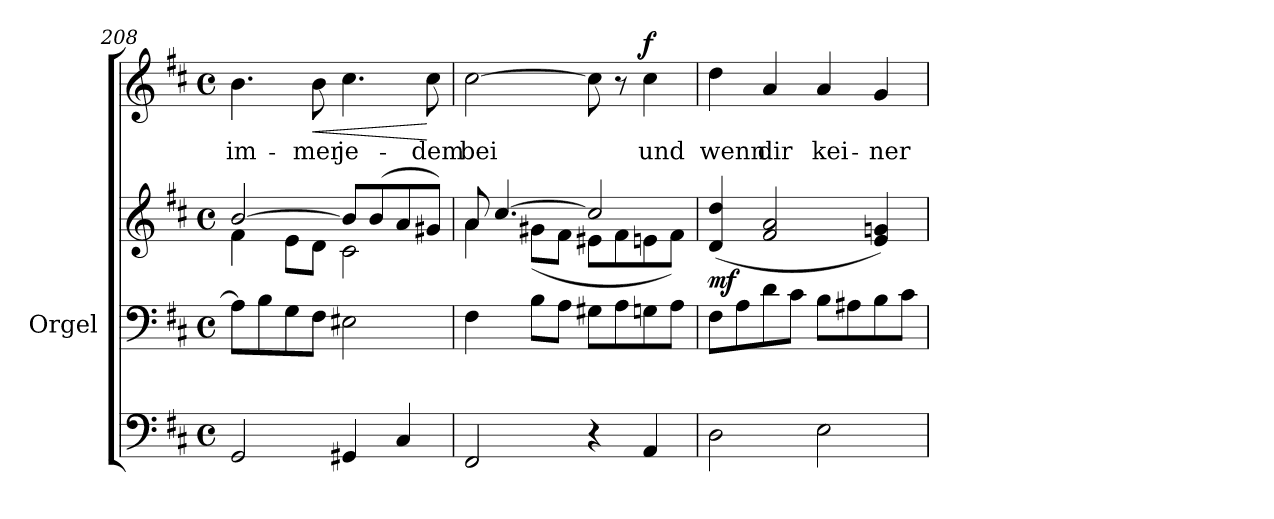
**kern	**kern	**kern	**dynam	**kern	**text	**dynam
*part3	*part2	*part2	*part2	*part1	*part1	*part1
*staff4	*staff3	*staff2	*staff2/3	*staff1	*staff1	*staff1
*	*I"Orgel	*	*	*	*	*
*	*I'Org.	*	*	*	*	*
*clefF4	*clefF4	*clefG2	*	*clefG2	*	*
*k[f#c#]	*k[f#c#]	*k[f#c#]	*	*k[f#c#]	*	*
*D:	*D:	*D:	*	*D:	*	*
*M4/4	*M4/4	*M4/4	*	*M4/4	*	*
*met(c)	*met(c)	*met(c)	*	*met(c)	*	*
=208	=208	=208	=208	=208	=208	=208
*	*	*^	*	*	*	*
!	!	!	!	!	!	!LO:LY:b	!
2GG/	8A\L]	[>2b/	4f#\	.	4.b\	im-	.
.	8B\	.	.	.	.	.	.
.	8G\	.	8e\L	.	.	.	.
!	!	!	!	!	!	!LO:LY:b	!LO:HP:b
.	8F#\J	.	8d\J	.	8b\	-mer	<
!	!	!	!	!	!	!LO:LY:b	!
4GG#X/	2E#X\	8b/L]	2c#\	.	4.cc#\	je-	.
.	.	(>8b/	.	.	.	.	.
4C#/	.	8a/	.	.	.	.	.
!	!	!	!	!	!	!LO:LY:b	!
.	.	8g#X/J)	.	.	8cc#\	-dem	[
=209	=209	=209	=209	=209	=209	=209	=209
!	!	!	!	!	!	!LO:LY:b	!
2FF#/	4F#\	8a/	4a\	.	[2cc#\	bei	.
.	.	[>4.cc#/	.	.	.	.	.
.	8B\L	.	(<8g#X\L	.	.	.	.
.	8A\J	.	8f#\J	.	.	.	.
4r	8G#X\L	2cc#/]	8e#X\L	.	8cc#\]	.	.
.	8A\	.	8f#\	.	8r	.	.
!	!	!	!	!	!	!LO:LY:b	!LO:DY:a
4AA/	8Gn\	.	8en\	.	4cc#\	und	f
.	8A\J	.	8f#\J)	.	.	.	.
=210	=210	=210	=210	=210	=210	=210	=210
!	!	!	!	!LO:DY:b	!	!LO:LY:b	!
*	*	*v	*v	*	*	*	*
2D\	8F#\L	(4d/ 4dd/	mf	4dd\	wenn	.
.	8A\	.	.	.	.	.
!	!	!	!	!	!LO:LY:b	!
.	8d\	2f#/ 2a/	.	4a/	dir	.
.	8c#\J	.	.	.	.	.
!	!	!	!	!	!LO:LY:b	!
2E\	8B\L	.	.	4a/	kei-	.
.	8A#X\	.	.	.	.	.
!	!	!	!	!	!LO:LY:b	!
.	8B\	4e/ 4gn/)	.	4g/	-ner	.
.	8c#\J	.	.	.	.	.
=	=	=	=	=	=	=
*-	*-	*-	*-	*-	*-	*-
